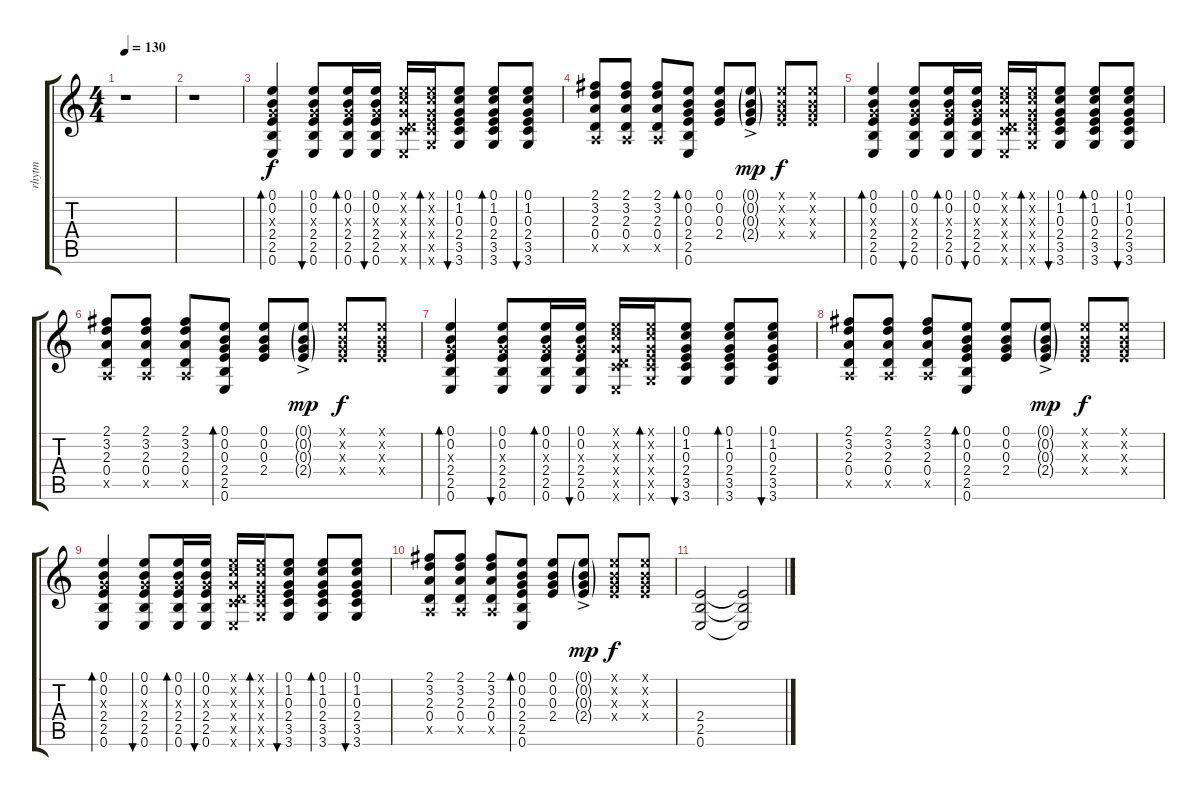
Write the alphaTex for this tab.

\track ("rhytm" "rhytm") {instrument acousticguitarsteel}
\staff {score tabs}
\tuning (E4 B3 G3 D3 A2 E2) {hide}
\ts (4 4)
\tempo 130
\clef g2
\ks c
r.1{dy f} |
r.1 |
(0.1 0.2 0.3{x} 2.4 2.5 0.6).4{bd 60 instrument overdrivenguitar} (0.1 0.2 0.3{x} 2.4 2.5 0.6).8{bu 60} (0.1 0.2 0.3{x} 2.4 2.5 0.6).16{bd 60} (0.1 0.2 0.3{x} 2.4 2.5 0.6).16{bu 60} (0.1{x} 1.2{x} 0.3{x} 0.4{x} 3.5{x} 0.6{x}).16 (0.1{x} 1.2{x} 0.3{x} 2.4{x} 3.5{x} 3.6{x}).16{bd 60} (0.1 1.2 0.3 2.4 3.5 3.6).8{bu 60} (0.1 1.2 0.3 2.4 3.5 3.6).8{bd 60} (0.1 1.2 0.3 2.4 3.5 3.6).8{bu 60} |
(2.1 3.2 2.3 0.4 0.5{x}).8 (2.1 3.2 2.3 0.4 0.5{x}).8 (2.1 3.2 2.3 0.4 0.5{x}).8 (0.1 0.2 0.3 2.4 2.5 0.6).8{bd 60} (0.1 0.2 0.3 2.4).8 (0.1{g} 0.2{g} 0.3{g} 2.4{g ac}).8{dy mp} (0.1{x} 0.2{x} 0.3{x} 2.4{x}).8{dy f} (0.1{x} 0.2{x} 0.3{x} 2.4{x}).8 |
(0.1 0.2 0.3{x} 2.4 2.5 0.6).4{bd 60} (0.1 0.2 0.3{x} 2.4 2.5 0.6).8{bu 60} (0.1 0.2 0.3{x} 2.4 2.5 0.6).16{bd 60} (0.1 0.2 0.3{x} 2.4 2.5 0.6).16{bu 60} (0.1{x} 1.2{x} 0.3{x} 0.4{x} 3.5{x} 0.6{x}).16 (0.1{x} 1.2{x} 0.3{x} 2.4{x} 3.5{x} 3.6{x}).16{bd 60} (0.1 1.2 0.3 2.4 3.5 3.6).8{bu 60} (0.1 1.2 0.3 2.4 3.5 3.6).8{bd 60} (0.1 1.2 0.3 2.4 3.5 3.6).8{bu 60} |
(2.1 3.2 2.3 0.4 0.5{x}).8{instrument overdrivenguitar} (2.1 3.2 2.3 0.4 0.5{x}).8 (2.1 3.2 2.3 0.4 0.5{x}).8 (0.1 0.2 0.3 2.4 2.5 0.6).8{bd 60} (0.1 0.2 0.3 2.4).8 (0.1{g} 0.2{g} 0.3{g} 2.4{g ac}).8{dy mp} (0.1{x} 0.2{x} 0.3{x} 2.4{x}).8{dy f} (0.1{x} 0.2{x} 0.3{x} 2.4{x}).8 |
(0.1 0.2 0.3{x} 2.4 2.5 0.6).4{bd 60} (0.1 0.2 0.3{x} 2.4 2.5 0.6).8{bu 60} (0.1 0.2 0.3{x} 2.4 2.5 0.6).16{bd 60} (0.1 0.2 0.3{x} 2.4 2.5 0.6).16{bu 60} (0.1{x} 1.2{x} 0.3{x} 0.4{x} 3.5{x} 0.6{x}).16 (0.1{x} 1.2{x} 0.3{x} 2.4{x} 3.5{x} 3.6{x}).16{bd 60} (0.1 1.2 0.3 2.4 3.5 3.6).8{bu 60} (0.1 1.2 0.3 2.4 3.5 3.6).8{bd 60} (0.1 1.2 0.3 2.4 3.5 3.6).8{bu 60} |
(2.1 3.2 2.3 0.4 0.5{x}).8 (2.1 3.2 2.3 0.4 0.5{x}).8 (2.1 3.2 2.3 0.4 0.5{x}).8 (0.1 0.2 0.3 2.4 2.5 0.6).8{bd 60} (0.1 0.2 0.3 2.4).8 (0.1{g} 0.2{g} 0.3{g} 2.4{g ac}).8{dy mp} (0.1{x} 0.2{x} 0.3{x} 2.4{x}).8{dy f} (0.1{x} 0.2{x} 0.3{x} 2.4{x}).8 |
(0.1 0.2 0.3{x} 2.4 2.5 0.6).4{bd 60 instrument overdrivenguitar} (0.1 0.2 0.3{x} 2.4 2.5 0.6).8{bu 60} (0.1 0.2 0.3{x} 2.4 2.5 0.6).16{bd 60} (0.1 0.2 0.3{x} 2.4 2.5 0.6).16{bu 60} (0.1{x} 1.2{x} 0.3{x} 0.4{x} 3.5{x} 0.6{x}).16 (0.1{x} 1.2{x} 0.3{x} 2.4{x} 3.5{x} 3.6{x}).16{bd 60} (0.1 1.2 0.3 2.4 3.5 3.6).8{bu 60} (0.1 1.2 0.3 2.4 3.5 3.6).8{bd 60} (0.1 1.2 0.3 2.4 3.5 3.6).8{bu 60} |
(2.1 3.2 2.3 0.4 0.5{x}).8 (2.1 3.2 2.3 0.4 0.5{x}).8 (2.1 3.2 2.3 0.4 0.5{x}).8 (0.1 0.2 0.3 2.4 2.5 0.6).8{bd 60} (0.1 0.2 0.3 2.4).8 (0.1{g} 0.2{g} 0.3{g} 2.4{g ac}).8{dy mp} (0.1{x} 0.2{x} 0.3{x} 2.4{x}).8{dy f} (0.1{x} 0.2{x} 0.3{x} 2.4{x}).8 |
(2.4 2.5 0.6).2 (2.4{t} 2.5{t} 0.6{t}).2
